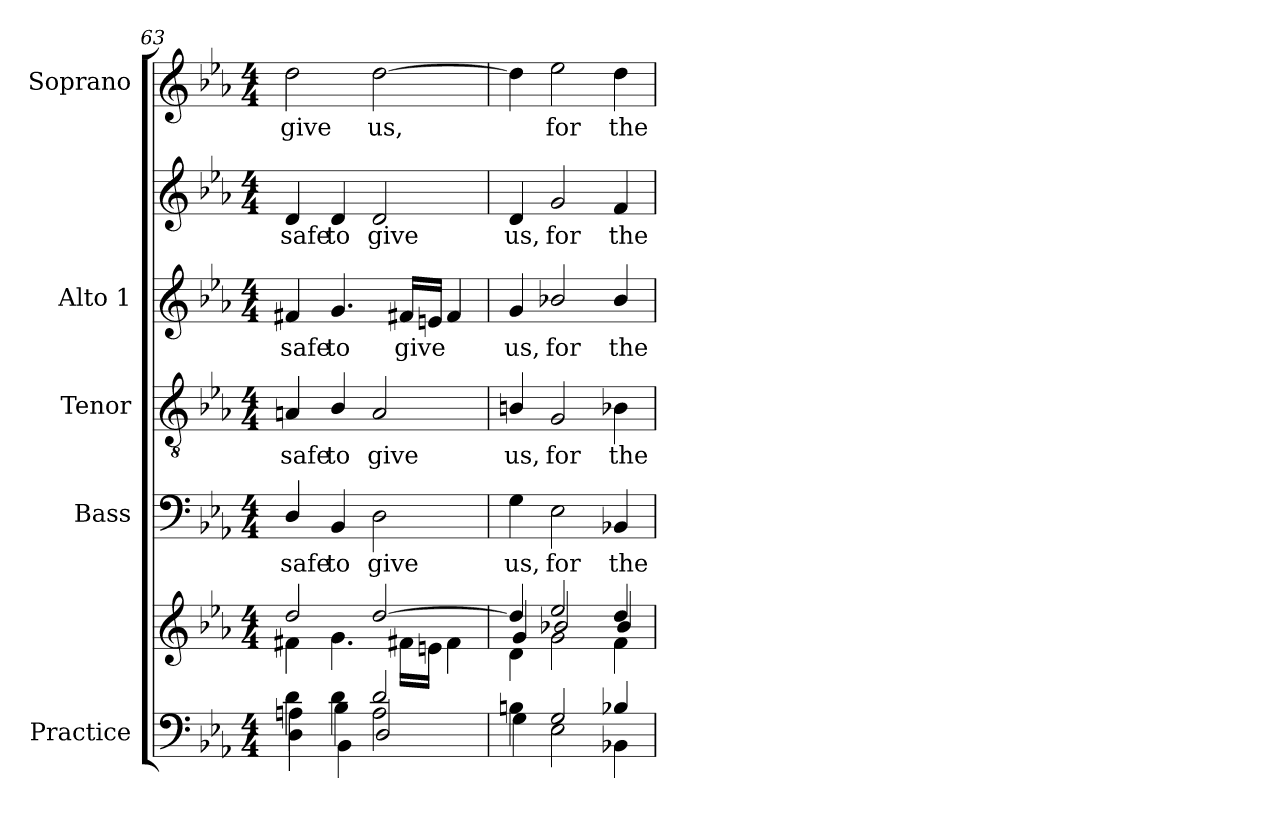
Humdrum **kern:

**kern	**kern	**kern	**text	**kern	**text	**kern	**text	**kern	**text	**kern	**text
*part5	*part5	*part4	*part4	*part3	*part3	*part2	*part2	*part2	*part2	*part1	*part1
*staff7	*staff6	*staff5	*staff5	*staff4	*staff4	*staff3	*staff3	*staff2	*staff2	*staff1	*staff1
*I"Practice	*	*I"Bass	*	*I"Tenor	*	*I"Alto 1	*	*	*	*I"Soprano	*
*	*	*I'B	*	*I'T	*	*I'A	*	*	*	*I'S	*
*clefF4	*clefG2	*clefF4	*	*clefGv2	*	*clefG2	*	*clefG2	*	*clefG2	*
*k[b-e-a-]	*k[b-e-a-]	*k[b-e-a-]	*	*k[b-e-a-]	*	*k[b-e-a-]	*	*k[b-e-a-]	*	*k[b-e-a-]	*
*E-:	*E-:	*E-:	*	*E-:	*	*E-:	*	*E-:	*	*E-:	*
*M4/4	*M4/4	*M4/4	*	*M4/4	*	*M4/4	*	*M4/4	*	*M4/4	*
=63	=63	=63	=63	=63	=63	=63	=63	=63	=63	=63	=63
*^	*^	*	*	*	*	*	*	*	*	*	*
*	*^	*	*	*	*	*	*	*	*	*	*	*	*
!	!	!	!	!	!	!LO:LY:b	!	!LO:LY:b	!	!LO:LY:b	!	!LO:LY:b	!	!LO:LY:b
4d\	4An	4D\	2dd/	4f#X\	4D/	-safe	4An	-safe	4f#X	safe	4d	-safe	2dd	give
!	!	!	!	!	!	!LO:LY:b	!	!LO:LY:b	!	!LO:LY:b	!	!LO:LY:b	!	!
4d\	4B-\	4BB-\	.	4.g\	4BB-	to	4B-/	to	4.g	to	4d	to	.	.
!	!	!	!	!	!	!LO:LY:b	!	!LO:LY:b	!	!	!	!LO:LY:b	!	!LO:LY:b
2d	2A	2D	[2dd/	.	2D	give	2A	give	.	.	2d	give	[2dd	us,
!	!	!	!	!	!	!	!	!	!	!LO:LY:b	!	!	!	!
.	.	.	.	16f#X\LL	.	.	.	.	16f#XLL	give	.	.	.	.
.	.	.	.	16en\JJ	.	.	.	.	16enJJ	.	.	.	.	.
.	.	.	.	4f#\	.	.	.	.	4f#	.	.	.	.	.
*	*v	*v	*	*	*	*	*	*	*	*	*	*	*	*
=64	=64	=64	=64	=64	=64	=64	=64	=64	=64	=64	=64	=64	=64
*	*	*	*^	*	*	*	*	*	*	*	*	*	*
!	!	!	!	!	!	!LO:LY:b	!	!LO:LY:b	!	!LO:LY:b	!	!LO:LY:b	!	!
4Bn\	4G\	4dd/]	4d	4g	4G	us,	4Bn/	us,	4g	us,	4d	us,	4dd]	.
!	!	!	!	!	!	!LO:LY:b	!	!LO:LY:b	!	!LO:LY:b	!	!LO:LY:b	!	!LO:LY:b
2G	2E-	2ee-/	2g	2b-X/	2E-	for	2G	for	2b-X/	for	2g	for	2ee-	for
!	!	!	!	!	!	!LO:LY:b	!	!LO:LY:b	!	!LO:LY:b	!	!LO:LY:b	!	!LO:LY:b
4B-X	4BB-X\	4dd/	4f	4b-/	4BB-X	the	4B-X	the	4b-/	the	4f	the	4dd	the
*v	*v	*	*	*	*	*	*	*	*	*	*	*	*	*
*	*v	*v	*v	*	*	*	*	*	*	*	*	*	*
=	=	=	=	=	=	=	=	=	=	=	=
*-	*-	*-	*-	*-	*-	*-	*-	*-	*-	*-	*-
